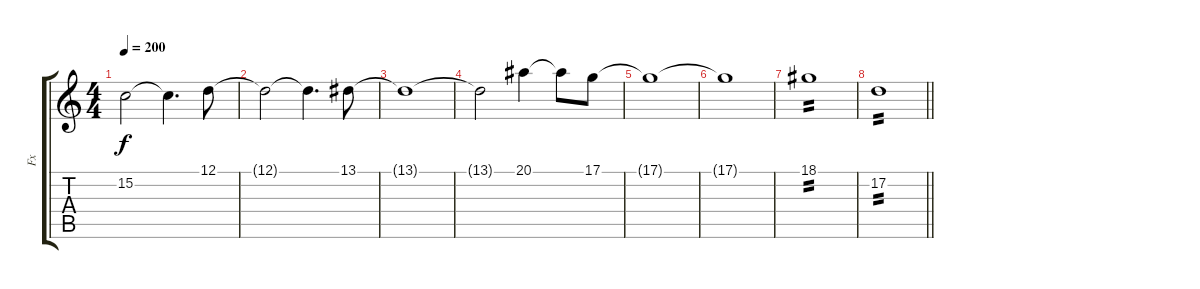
\track ("Fx" "Fx") {instrument pad7halo}
\staff {score tabs}
\tuning (D4 A3 F3 C3 G2 C2) {hide}
\ts (4 4)
\tempo 200
\clef g2
\ks c
15.2{t}.2{dy f} 15.2{t}.4{d} 12.1.8 |
12.1{t}.2 12.1{t}.4{d} 13.1.8 |
13.1{t}.1 |
13.1{t}.2 20.1.4 20.1{t}.8 17.1.8 |
17.1{t}.1 |
17.1{t}.1 |
18.1.1{tp 2} |
\barLineRight lightlight
17.2.1{tp 2}
